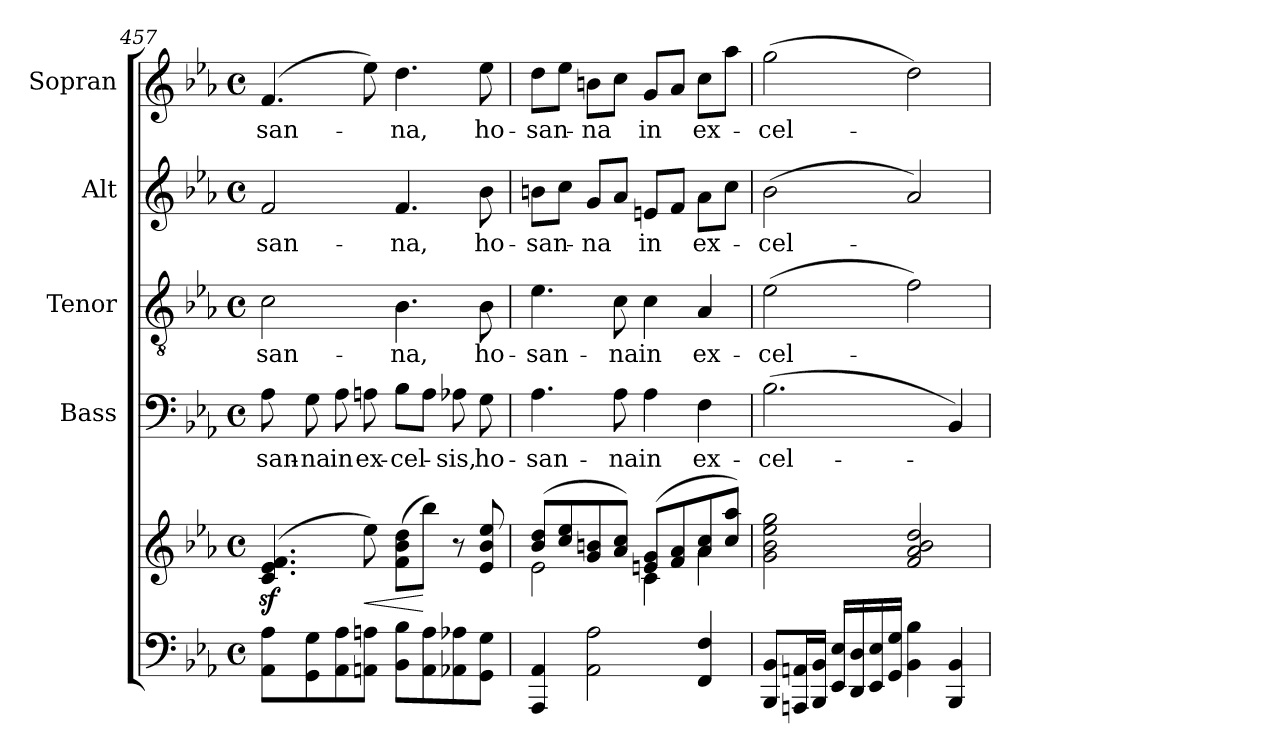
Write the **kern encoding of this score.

**kern	**kern	**dynam	**kern	**text	**kern	**text	**kern	**text	**kern	**text
*part5	*part5	*part5	*part4	*part4	*part3	*part3	*part2	*part2	*part1	*part1
*staff6	*staff5	*staff5/6	*staff4	*staff4	*staff3	*staff3	*staff2	*staff2	*staff1	*staff1
*	*	*	*I"Bass	*	*I"Tenor	*	*I"Alt	*	*I"Sopran	*
*	*	*	*I'B.	*	*I'T.	*	*I'A.	*	*I'S.	*
*clefF4	*clefG2	*	*clefF4	*	*clefGv2	*	*clefG2	*	*clefG2	*
*k[b-e-a-]	*k[b-e-a-]	*	*k[b-e-a-]	*	*k[b-e-a-]	*	*k[b-e-a-]	*	*k[b-e-a-]	*
*E-:	*E-:	*	*E-:	*	*E-:	*	*E-:	*	*E-:	*
*M4/4	*M4/4	*	*M4/4	*	*M4/4	*	*M4/4	*	*M4/4	*
*met(c)	*met(c)	*	*met(c)	*	*met(c)	*	*met(c)	*	*met(c)	*
=457	=457	=457	=457	=457	=457	=457	=457	=457	=457	=457
!	!	!	!	!LO:LY:b	!	!LO:LY:b	!	!LO:LY:b	!	!LO:LY:b
8AA-\ 8A-\L	(4.c/z< 4.e-/z< 4.f/z<	.	8A-\	-san-	2c\	-san-	2f/	-san-	(4.f/	-san-
!	!	!	!	!LO:LY:b	!	!	!	!	!	!
8GG\ 8G\	.	.	8G\	-na	.	.	.	.	.	.
!	!	!	!	!LO:LY:b	!	!	!	!	!	!
8AA-\ 8A-\	.	.	8A-\	in	.	.	.	.	.	.
!	!	!LO:HP:b	!	!LO:LY:b	!	!	!	!	!	!
8AAn\ 8An\J	8ee-\)	<	8An\	ex-	.	.	.	.	8ee-\)	.
!	!	!	!	!LO:LY:b	!	!LO:LY:b	!	!LO:LY:b	!	!LO:LY:b
8BB-\ 8B-\L	(>8f\ 8b-\ 8dd\L	.	8B-\L	-cel-	4.B-\	-na,	4.f/	-na,	4.dd\	-na,
8AA\ 8A\	8bb-\J)	[	8A\J	.	.	.	.	.	.	.
!	!	!	!	!LO:LY:b	!	!	!	!	!	!
8AA-X\ 8A-X\	8r	.	8A-X\	-sis,	.	.	.	.	.	.
!	!	!	!	!LO:LY:b	!	!LO:LY:b	!	!LO:LY:b	!	!LO:LY:b
8GG\ 8G\J	8e-/ 8b-/ 8ee-/	.	8G\	ho-	8B-\	ho-	8b-\	ho-	8ee-\	ho-
!!LO:LB:g=z
=458	=458	=458	=458	=458	=458	=458	=458	=458	=458	=458
*	*^	*	*	*	*	*	*	*	*	*
!	!	!	!	!	!LO:LY:b	!	!LO:LY:b	!	!LO:LY:b	!	!LO:LY:b
4AAA-/ 4AA-/	(>8b-/ 8dd/L	2e-\	.	4.A-\	-san-	4.e-\	-san-	8bn\L	-san-	8dd\L	-san-
.	8cc/ 8ee-/	.	.	.	.	.	.	8cc\J	.	8ee-\J	.
!	!	!	!	!	!	!	!	!	!LO:LY:b	!	!LO:LY:b
2AA-\ 2A-\	8g/ 8bn/	.	.	.	.	.	.	8g/L	-na	8bn\L	-na
!	!	!	!	!	!LO:LY:b	!	!LO:LY:b	!	!	!	!
.	8a-/ 8cc/J)	.	.	8A-\	-na	8c\	-na	8a-/J	.	8cc\J	.
!	!	!	!	!	!LO:LY:b	!	!LO:LY:b	!	!LO:LY:b	!	!LO:LY:b
.	(>8en/ 8g/L	4c\	.	4A-\	in	4c\	in	8en/L	in	8g/L	in
.	8f/ 8a-/	.	.	.	.	.	.	8f/J	.	8a-/J	.
!	!	!	!	!	!LO:LY:b	!	!LO:LY:b	!	!LO:LY:b	!	!LO:LY:b
4FF/ 4F/	8a-/ 8cc/	4a-\	.	4F\	ex-	4A-/	ex-	8a-\L	ex-	8cc\L	ex-
.	8cc/ 8aa-/J)	.	.	.	.	.	.	8cc\J	.	8aa-\J	.
*	*v	*v	*	*	*	*	*	*	*	*	*
=459	=459	=459	=459	=459	=459	=459	=459	=459	=459	=459
!	!	!	!	!LO:LY:b	!	!LO:LY:b	!	!LO:LY:b	!	!LO:LY:b
8BBB-/ 8BB-/L	2g\ 2b-\ 2ee-\ 2gg\	.	(>2.B-\	-cel-	(>2e-\	-cel-	(>2b-\	-cel-	(>2gg\	-cel-
16AAAn/ 16AAn/L	.	.	.	.	.	.	.	.	.	.
16BBB-/ 16BB-/JJ	.	.	.	.	.	.	.	.	.	.
16EE-/ 16E-/LL	.	.	.	.	.	.	.	.	.	.
16DD/ 16D/	.	.	.	.	.	.	.	.	.	.
16EE-/ 16E-/	.	.	.	.	.	.	.	.	.	.
16GG/ 16G/JJ	.	.	.	.	.	.	.	.	.	.
4BB-\ 4B-\	2f/ 2a-/ 2b-/ 2dd/	.	.	.	2f\)	.	2a-/)	.	2dd\)	.
4BBB-/ 4BB-/	.	.	4BB-/)	.	.	.	.	.	.	.
=	=	=	=	=	=	=	=	=	=	=
*-	*-	*-	*-	*-	*-	*-	*-	*-	*-	*-
